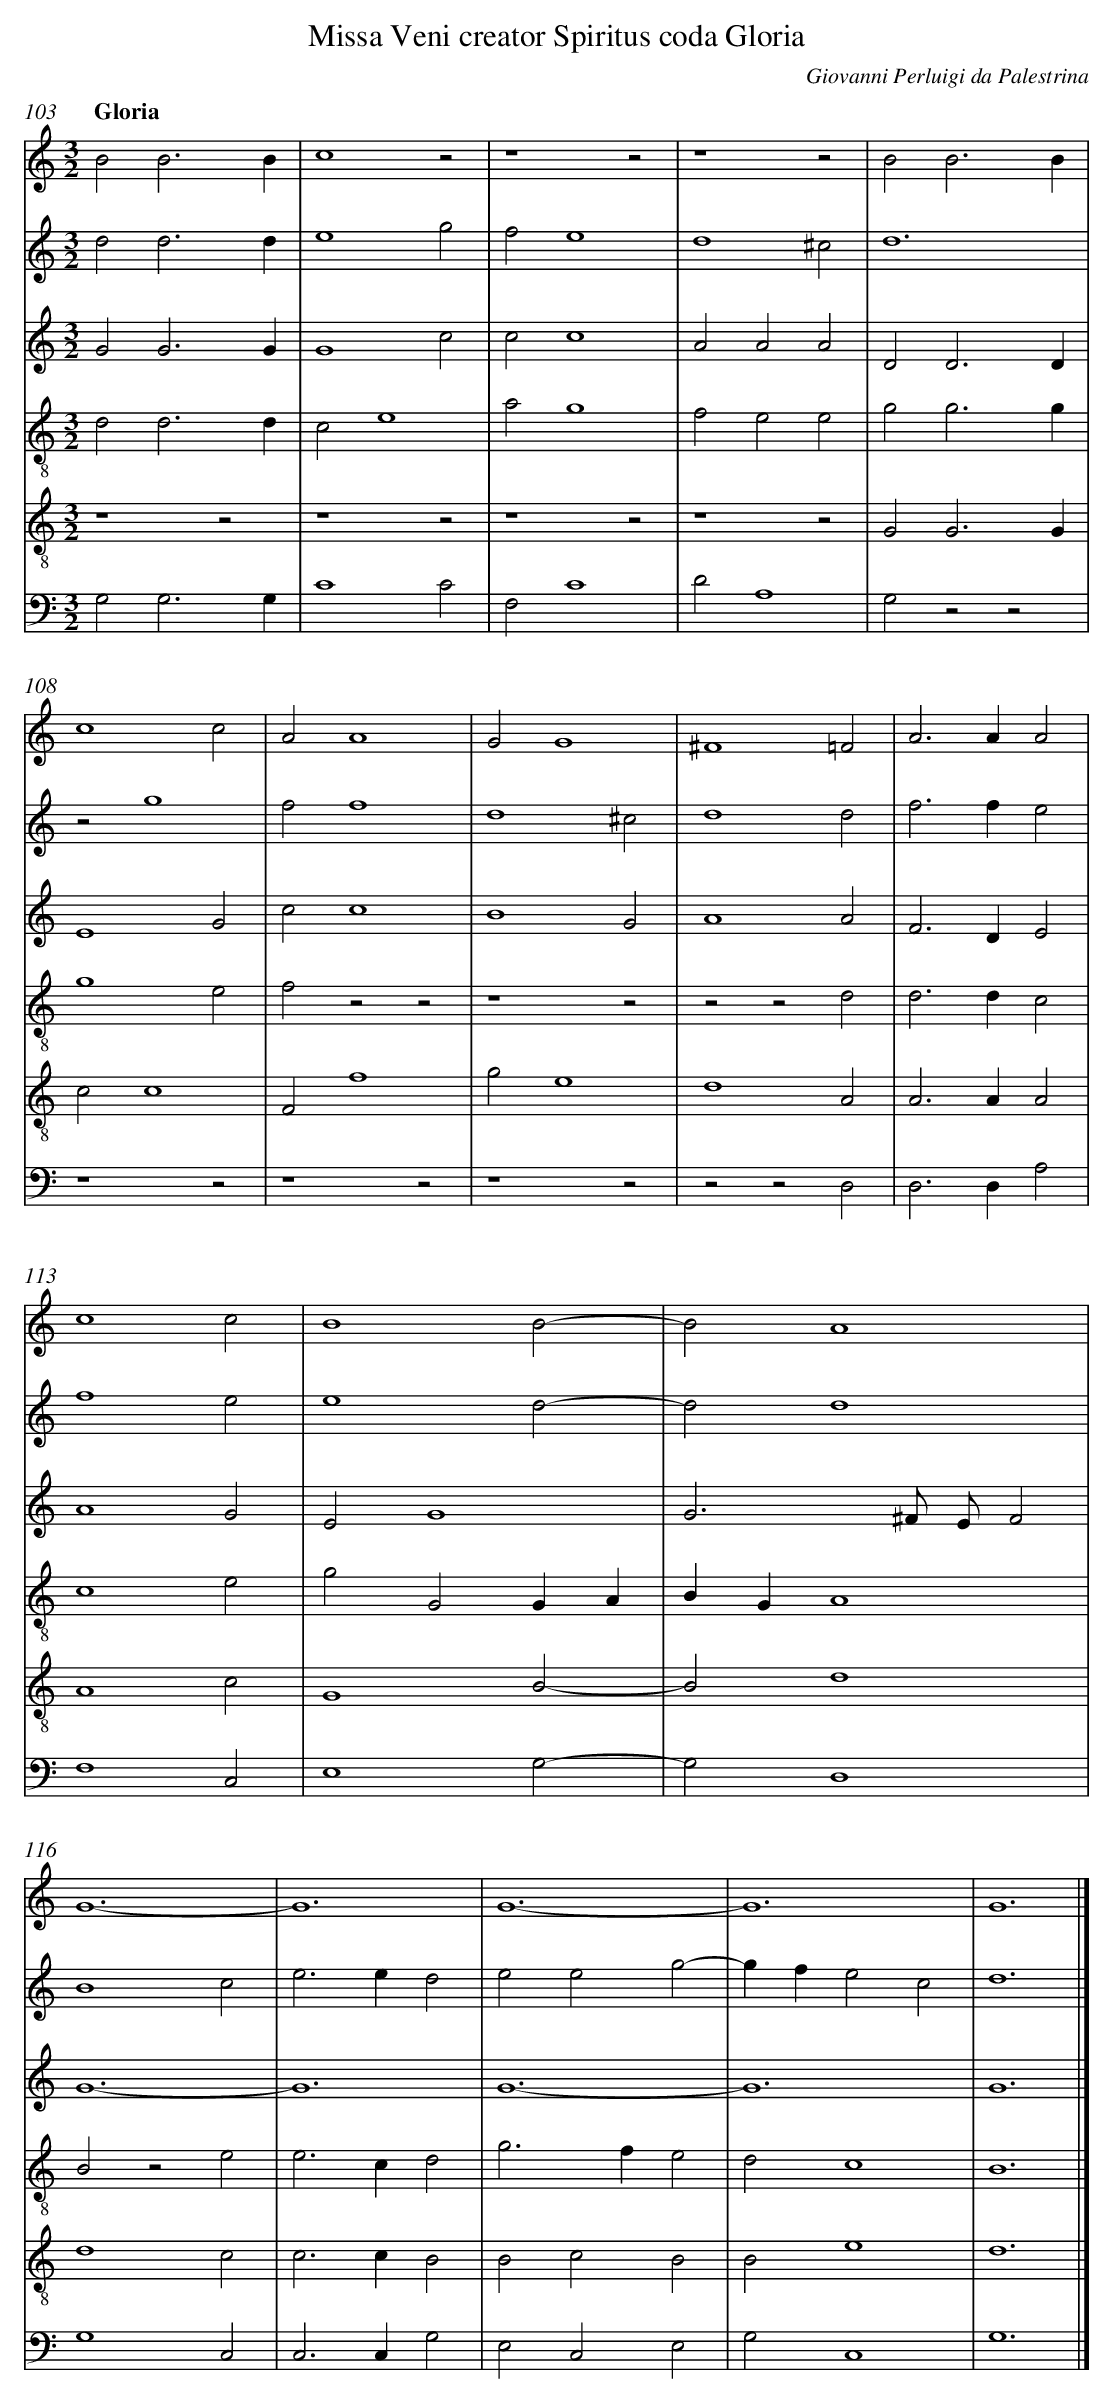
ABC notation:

X:1
T: Missa Veni creator Spiritus coda Gloria
C: Giovanni Perluigi da Palestrina
L: 1/4
M: 3/2
Q: "Gloria"
V: 1 clef=treble
V: 2 clef=treble
V: 3 clef=treble
V: 4 clef=treble-8
V: 5 clef=treble-8
V: 6 clef=bass
K: C
[V:1] B2B3B |
[V:2] d2d3d |
[V:3] G2G3G |
[V:4] d2d3d |
[V:5] z4z2 |
[V:6] G,2G,3G, |
[V:1] c4z2 |
[V:2] e4g2 |
[V:3] G4c2 |
[V:4] c2e4 |
[V:5] z4z2 |
[V:6] C4C2 |
[V:1] z4z2 |
[V:2] f2e4 |
[V:3] c2c4 |
[V:4] a2g4 |
[V:5] z4z2 |
[V:6] F,2C4 |
[V:1] z4z2 |
[V:2] d4^c2 |
[V:3] A2A2A2 |
[V:4] f2e2e2 |
[V:5] z4z2 |
[V:6] D2A,4 |
[V:1] B2B3B |
[V:2] d6 |
[V:3] D2D3D |
[V:4] g2g3g |
[V:5] G2G3G |
[V:6] G,2z2z2 |
[V:1] c4c2 |
[V:2] z2g4 |
[V:3] E4G2 |
[V:4] g4e2 |
[V:5] c2c4 |
[V:6] z4z2 |
[V:1] A2A4 |
[V:2] f2f4 |
[V:3] c2c4 |
[V:4] f2z2z2 |
[V:5] F2f4 |
[V:6] z4z2 |
[V:1] G2G4 |
[V:2] d4^c2 |
[V:3] B4G2 |
[V:4] z4z2 |
[V:5] g2e4 |
[V:6] z4z2 |
[V:1] ^F4=F2 |
[V:2] d4d2 |
[V:3] A4A2 |
[V:4] z2z2d2 |
[V:5] d4A2 |
[V:6] z2z2D,2 |
[V:1] A2>A2A2 |
[V:2] f2>f2e2 |
[V:3] F2>D2E2 |
[V:4] d2>d2c2 |
[V:5] A2>A2A2 |
[V:6] D,2>D,2A,2 |
[V:1] c4c2 |
[V:2] f4e2 |
[V:3] A4G2 |
[V:4] c4e2 |
[V:5] A4c2 |
[V:6] F,4C,2 |
[V:1] B4B2- |
[V:2] e4d2- |
[V:3] E2G4 |
[V:4] g2G2GA |
[V:5] G4B2- |
[V:6] E,4G,2- |
[V:1] B2A4 |
[V:2] d2d4 |
[V:3] G3^F/ E/F2 |
[V:4] BGA4 |
[V:5] B2d4 |
[V:6] G,2D,4 |
[V:1] G6- |
[V:2] B4c2 |
[V:3] G6- |
[V:4] B2z2e2 |
[V:5] d4c2 |
[V:6] G,4C,2 |
[V:1] G6 |
[V:2] e2>e2d2 |
[V:3] G6 |
[V:4] e2>c2d2 |
[V:5] c2>c2B2 |
[V:6] C,2>C,2G,2 |
[V:1] G6- |
[V:2] e2e2g2- |
[V:3] G6- |
[V:4] g2>f2e2 |
[V:5] B2c2B2 |
[V:6] E,2C,2E,2 |
[V:1] G6 |
[V:2] gfe2c2 |
[V:3] G6 |
[V:4] d2c4 |
[V:5] B2e4 |
[V:6] G,2C,4 |
[V:1] G6 |]
[V:2] d6 |]
[V:3] G6 |]
[V:4] B6 |]
[V:5] d6 |]
[V:6] G,6 |]
